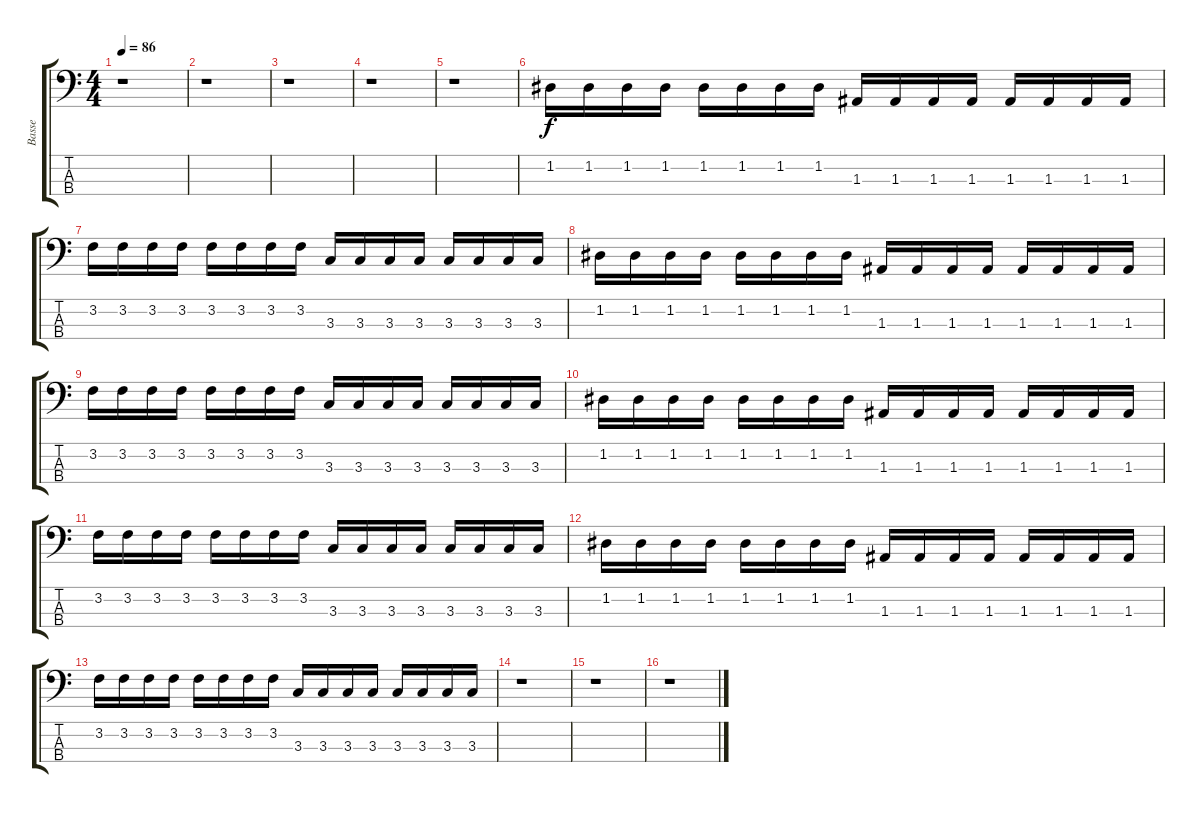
\track ("Basse" "Basse") {instrument electricbassfinger}
\staff {score tabs}
\tuning (G2 D2 A1 E1) {hide}
\ts (4 4)
\tempo 86
\clef f4
\ks c
r.1{dy f} |
r.1 |
r.1 |
r.1 |
r.1 |
1.2.16 1.2.16 1.2.16 1.2.16 1.2.16 1.2.16 1.2.16 1.2.16 1.3.16 1.3.16 1.3.16 1.3.16 1.3.16 1.3.16 1.3.16 1.3.16 |
3.2.16 3.2.16 3.2.16 3.2.16 3.2.16 3.2.16 3.2.16 3.2.16 3.3.16 3.3.16 3.3.16 3.3.16 3.3.16 3.3.16 3.3.16 3.3.16 |
1.2.16 1.2.16 1.2.16 1.2.16 1.2.16 1.2.16 1.2.16 1.2.16 1.3.16 1.3.16 1.3.16 1.3.16 1.3.16 1.3.16 1.3.16 1.3.16 |
3.2.16 3.2.16 3.2.16 3.2.16 3.2.16 3.2.16 3.2.16 3.2.16 3.3.16 3.3.16 3.3.16 3.3.16 3.3.16 3.3.16 3.3.16 3.3.16 |
1.2.16 1.2.16 1.2.16 1.2.16 1.2.16 1.2.16 1.2.16 1.2.16 1.3.16 1.3.16 1.3.16 1.3.16 1.3.16 1.3.16 1.3.16 1.3.16 |
3.2.16 3.2.16 3.2.16 3.2.16 3.2.16 3.2.16 3.2.16 3.2.16 3.3.16 3.3.16 3.3.16 3.3.16 3.3.16 3.3.16 3.3.16 3.3.16 |
1.2.16 1.2.16 1.2.16 1.2.16 1.2.16 1.2.16 1.2.16 1.2.16 1.3.16 1.3.16 1.3.16 1.3.16 1.3.16 1.3.16 1.3.16 1.3.16 |
3.2.16 3.2.16 3.2.16 3.2.16 3.2.16 3.2.16 3.2.16 3.2.16 3.3.16 3.3.16 3.3.16 3.3.16 3.3.16 3.3.16 3.3.16 3.3.16 |
r.1 |
r.1 |
r.1
